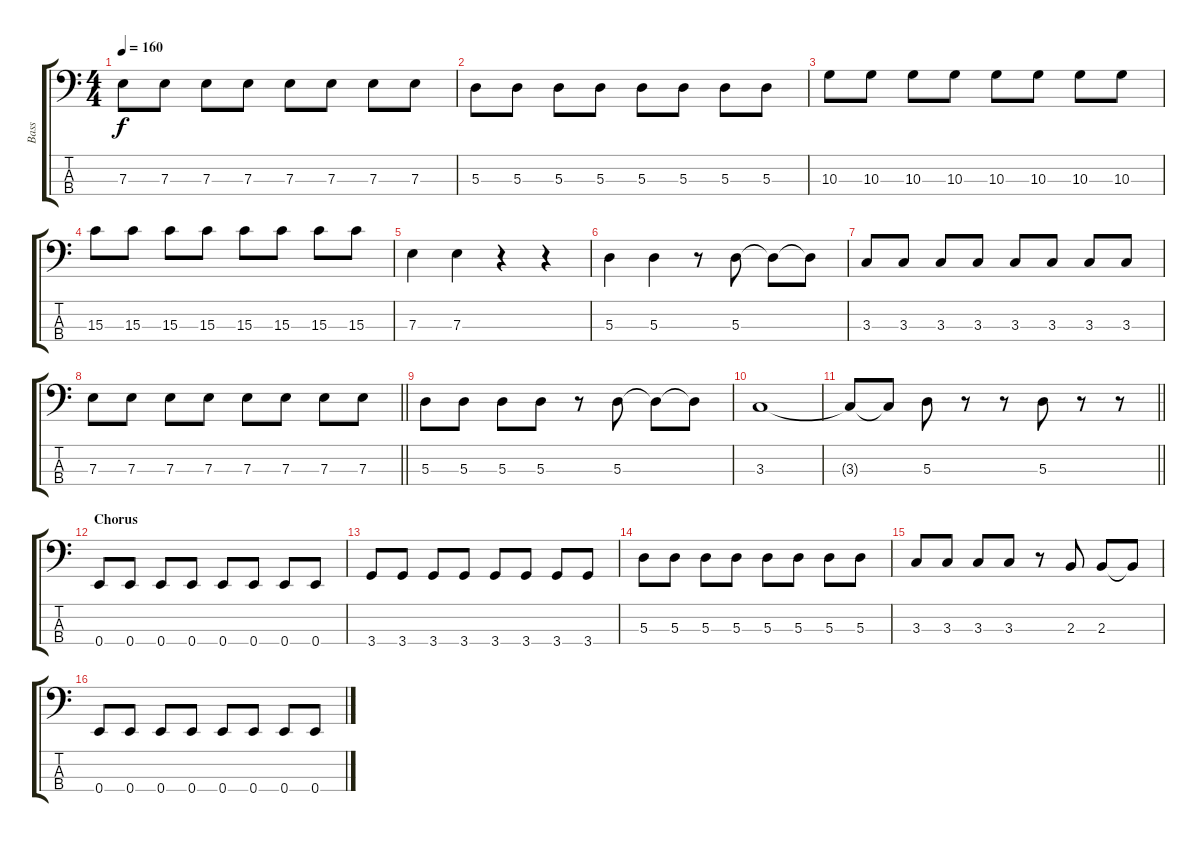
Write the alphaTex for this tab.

\track ("Bass" "Bass") {instrument electricbassfinger}
\staff {score tabs}
\tuning (G2 D2 A1 E1) {hide}
\ts (4 4)
\tempo 160
\clef f4
\ks c
7.3.8{dy f} 7.3.8 7.3.8 7.3.8 7.3.8 7.3.8 7.3.8 7.3.8 |
5.3.8 5.3.8 5.3.8 5.3.8 5.3.8 5.3.8 5.3.8 5.3.8 |
10.3.8 10.3.8 10.3.8 10.3.8 10.3.8 10.3.8 10.3.8 10.3.8 |
15.3.8 15.3.8 15.3.8 15.3.8 15.3.8 15.3.8 15.3.8 15.3.8 |
7.3.4 7.3.4 r.4 r.4 |
5.3.4 5.3.4 r.8 5.3.8 5.3{t}.8 5.3{t}.8 |
3.3.8 3.3.8 3.3.8 3.3.8 3.3.8 3.3.8 3.3.8 3.3.8 |
\barLineRight lightlight
7.3.8 7.3.8 7.3.8 7.3.8 7.3.8 7.3.8 7.3.8 7.3.8 |
5.3.8 5.3.8 5.3.8 5.3.8 r.8 5.3.8 5.3{t}.8 5.3{t}.8 |
3.3.1 |
\barLineRight lightlight
3.3{t}.8 3.3{t}.8 5.3.8 r.8 r.8 5.3.8 r.8 r.8 |
\section ("" "Chorus")
0.4.8 0.4.8 0.4.8 0.4.8 0.4.8 0.4.8 0.4.8 0.4.8 |
3.4.8 3.4.8 3.4.8 3.4.8 3.4.8 3.4.8 3.4.8 3.4.8 |
5.3.8 5.3.8 5.3.8 5.3.8 5.3.8 5.3.8 5.3.8 5.3.8 |
3.3.8 3.3.8 3.3.8 3.3.8 r.8 2.3.8 2.3.8 2.3{t}.8 |
0.4.8 0.4.8 0.4.8 0.4.8 0.4.8 0.4.8 0.4.8 0.4.8
